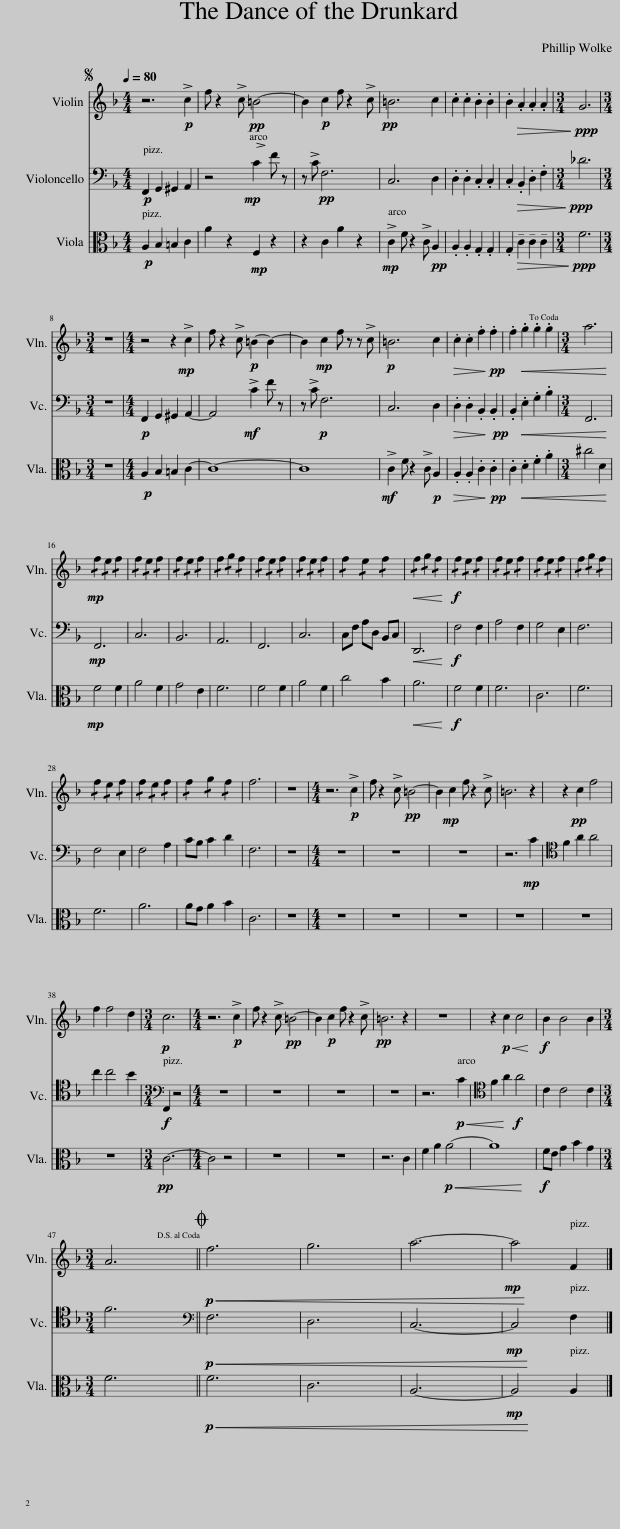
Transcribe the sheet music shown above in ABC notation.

X:1
%%score 1 2 3
L:1/8
Q:1/4=80
M:4/4
I:linebreak $
K:F
V:1 treble
V:2 bass
V:3 alto
V:1
S z6!p! !>!c2 | f z2 !>!c!pp! =B4- | B2!p! c2 f z2 !>!c |!pp! =B6 c2 | .c2 .c2 .B2 .B2 | %5
 .B2!>(! .A2 .A2 .A2!>)! |[M:3/4]!ppp! G6 |$[M:3/4] z6 |[M:4/4] z4 z2!mp! !>!c2 | f z2 !>!c!p! =B2- B2- | %10
 B2!mp! c2 f z z !>!c |!p! =B6 c2 |!>(! .c2 .c2 .f2!>)!!pp! .f2 | .f2!<(! .g2 .g2 .g2!dacoda! |[M:3/4] a6!<)! |$ %15
!mp! !/!f2 !/!e2 !/!f2 | !/!f2 !/!e2 !/!f2 | !/!f2 !/!e2 !/!f2 | !/!f2 !/!g2 !/!f2 | !/!f2 !/!e2 !/!f2 | %20
 !/!f2 !/!e2 !/!f2 | !/!f2 !/!e2 !/!f2 |!<(! !/!f2 !/!g2 !/!f2!<)! |!f! !/!f2 !/!e2 !/!f2 | !/!f2 !/!e2 !/!f2 | %25
 !/!f2 !/!e2 !/!f2 | !/!f2 !/!g2 !/!f2 |$ !/!f2 !/!e2 !/!f2 | !/!f2 !/!e2 !/!f2 | !/!f2 !/!g2 !/!f2 | %30
 f6 | z6 |[M:4/4] z6!p! !>!c2 | f z2 !>!c!pp! =B4- | B2!mp! c2 f z2 !>!c | %35
 =B6 z2 | z2!pp! c2 f4 |$ f2 f4 d2 |[M:3/4]!p! c6 |[M:4/4] z6!p! !>!c2 | %40
 f z2 !>!c!pp! =B4- | B2!p! c2 f z2 !>!c |!pp! =B6 z2 | z8 | z2!p!!<(! c2 c4!<)! | %45
!f! B2 B4 B2 |$[M:3/4] A6!D.S.! ||O!p!!<(! f6 | g6 | a6- | %50
!mp! a4!<)! F2 |] %51
V:2
!p! F,,2 G,,2 ^G,,2 A,,2 | z4!mp! !>!C2 F z | z !>!C!pp! F,6 | C,6 D,2 | .D,2 .D,2 .C,2 .C,2 | %5
 .C,2!>(! .B,,2 .D,2 .F,2!>)! |[M:3/4]!ppp! _D6 |$[M:3/4] z6 |[M:4/4]!p! F,,2 G,,2 ^G,,2 A,,2- | A,,4!mf! !>!C2 F z | %10
 z !>!C!p! F,6 | C,6 D,2 |!>(! .D,2 .D,2 .B,,2!>)!!pp! .B,,2 | .B,,2!<(! .E,2 .G,2 .B,2 |[M:3/4] F,,6!<)! |$ %15
!mp! F,,6 | C,6 | B,,6 | A,,6 | F,,6 | %20
 C,6 | C,F, A,D, B,,C, |!<(! D,,6!<)! |!f! F,4 F,2 | A,4 F,2 | %25
 G,4 E,2 | F,6 |$ F,4 E,2 | F,4 A,2 | CB, C2 D2 | %30
 F,6 | z6 |[M:4/4] z8 | z8 | z8 | %35
 z6!mp! C2 |[K:tenor] F2 A2 A4 |$ c2 c4 B2 |[M:3/4][K:bass]!f! F,,2 z4 |[M:4/4] z8 | %40
 z8 | z8 | z8 | z6!p!!<(! C2 |[K:tenor] F2 A2!<)!!f! A4 | %45
 C2 C4 C2 |$[M:3/4] F6 ||[K:bass]!p!!<(! F,6 | D,6 | C,6- | %50
!mp! C,4!<)! F,2 |] %51
V:3
!p! A,2 B,2 =B,2 C2 | A2 z2!mp! F,2 z2 | z2 C2 A2 z2 |!mp! !>!C2 F z2 !>!C!pp! A,2 | .A,2 .A,2 .G,2 .G,2 | %5
 .G,2!>(! !tenuto!C2 !tenuto!C2 !tenuto!C2!>)! |[M:3/4]!ppp! F6 |$[M:3/4] z6 |[M:4/4]!p! A,2 B,2 =B,2 C2- | C8- | %10
 C8 |!mf! !>!C2 F z2 !>!C!p! A,2 |!>(! .A,2 .A,2 .C2!>)!!pp! .C2 | .C2!<(! .D2 .F2 .A2 |[M:3/4] ^c4 D2!<)! |$ %15
!mp! F4 F2 | A4 F2 | G4 E2 | F6 | F4 F2 | %20
 A4 F2 | c4 B2 |!<(! A6!<)! |!f! F4 F2 | F6 | %25
 C6 | F6 |$ F6 | A6 | AG A2 B2 | %30
 C6 | z6 |[M:4/4] z8 | z8 | z8 | %35
 z8 | z8 |$ z8 |[M:3/4]!pp! C6- |[M:4/4] C4 z4 | %40
 z8 | z8 | z6 C2 | F2 A2!p!!<(! A4- | A8!<)! | %45
!f! FE G2 B2 G2 |$[M:3/4] F6 ||!p!!<(! F6 | C6 | A,6- | %50
!mp! A,4!<)! A,2 |] %51
